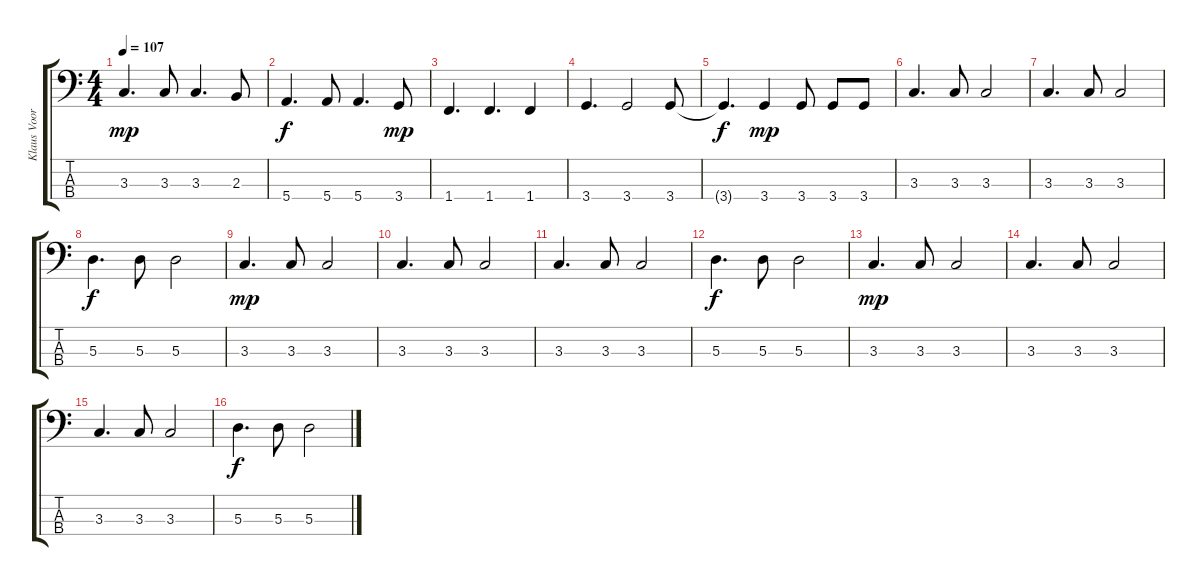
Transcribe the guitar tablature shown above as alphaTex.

\track ("Klaus Voormann (Bass)" "Klaus Voor") {instrument electricbassfinger}
\staff {score tabs}
\tuning (G2 D2 A1 E1) {hide}
\ts (4 4)
\tempo 107
\clef f4
\ks c
3.3.4{d dy mp} 3.3.8 3.3.4{d} 2.3.8 |
5.4.4{d dy f} 5.4.8 5.4.4{d} 3.4.8{dy mp} |
1.4.4{d} 1.4.4{d} 1.4.4 |
3.4.4{d} 3.4.2 3.4.8 |
3.4{t}.4{d dy f} 3.4.4{dy mp} 3.4.8 3.4.8 3.4.8 |
3.3.4{d} 3.3.8 3.3.2 |
3.3.4{d} 3.3.8 3.3.2 |
5.3.4{d dy f} 5.3.8 5.3.2 |
3.3.4{d dy mp} 3.3.8 3.3.2 |
3.3.4{d} 3.3.8 3.3.2 |
3.3.4{d} 3.3.8 3.3.2 |
5.3.4{d dy f} 5.3.8 5.3.2 |
3.3.4{d dy mp} 3.3.8 3.3.2 |
3.3.4{d} 3.3.8 3.3.2 |
3.3.4{d} 3.3.8 3.3.2 |
5.3.4{d dy f} 5.3.8 5.3.2
